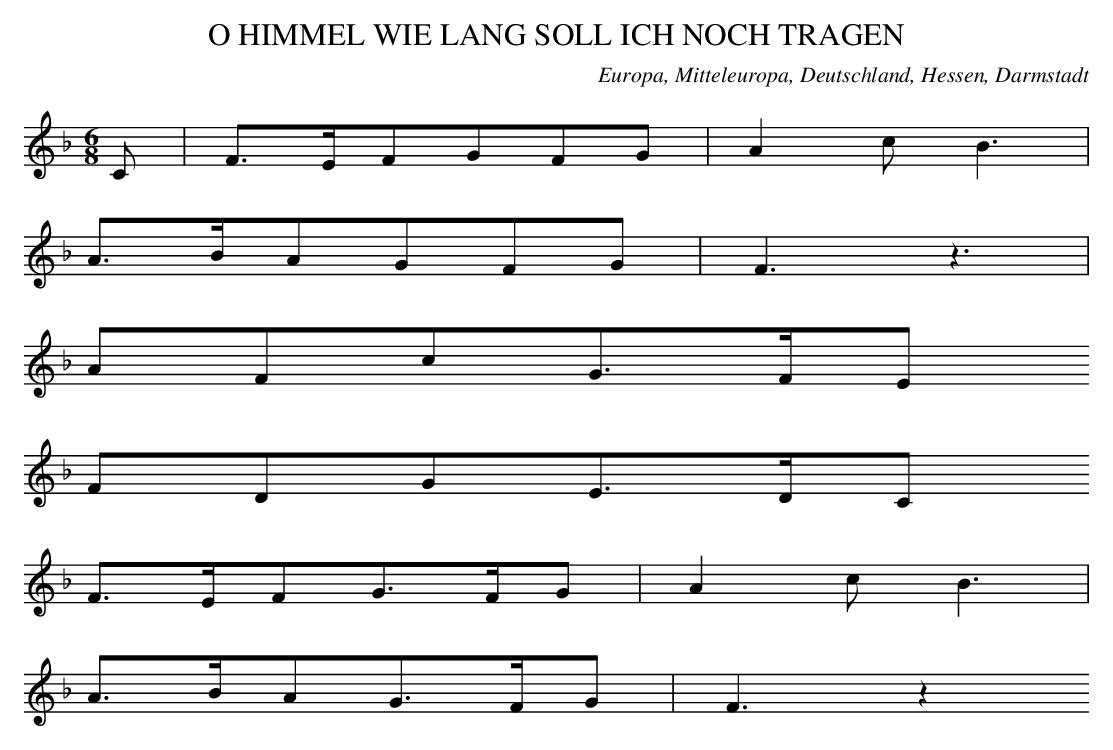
X:1
T: O HIMMEL WIE LANG SOLL ICH NOCH TRAGEN
O: Europa, Mitteleuropa, Deutschland, Hessen, Darmstadt
M: 6/8
L: 1/16
K: F
C2 | F3EF2G2F2G2 | A4c2B6 |
A3BA2G2F2G2 | F6z6 |
A2F2c2G3FE2
F2D2G2E3DC2
F3EF2G3FG2 | A4c2B6 |
A3BA2G3FG2 | F6z4
